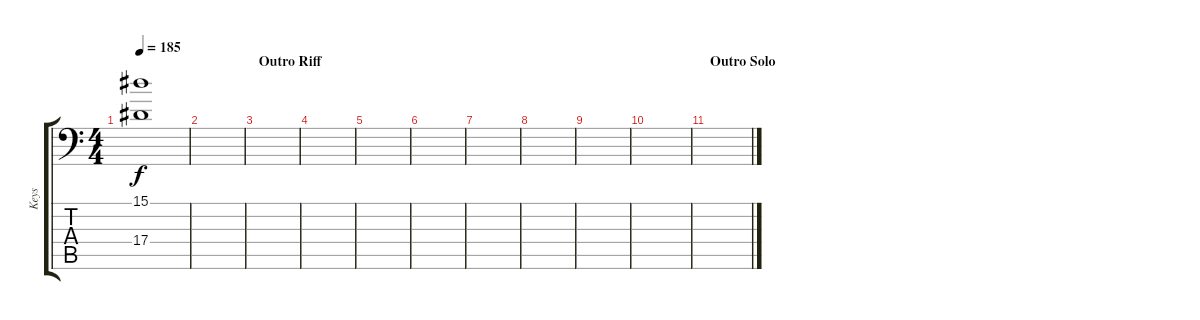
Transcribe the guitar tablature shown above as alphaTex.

\track ("Keys" "Keys") {instrument synthstrings1}
\staff {score tabs}
\tuning (C4 G3 Eb3 Bb2 F2 Bb1) {hide}
\ts (4 4)
\tempo 185
\clef f4
\ks c
(15.1{t} 17.4{t}).1{dy f} |
|
\section ("" "Outro Riff")
|
|
|
|
|
|
|
|
\section ("" "Outro Solo")
